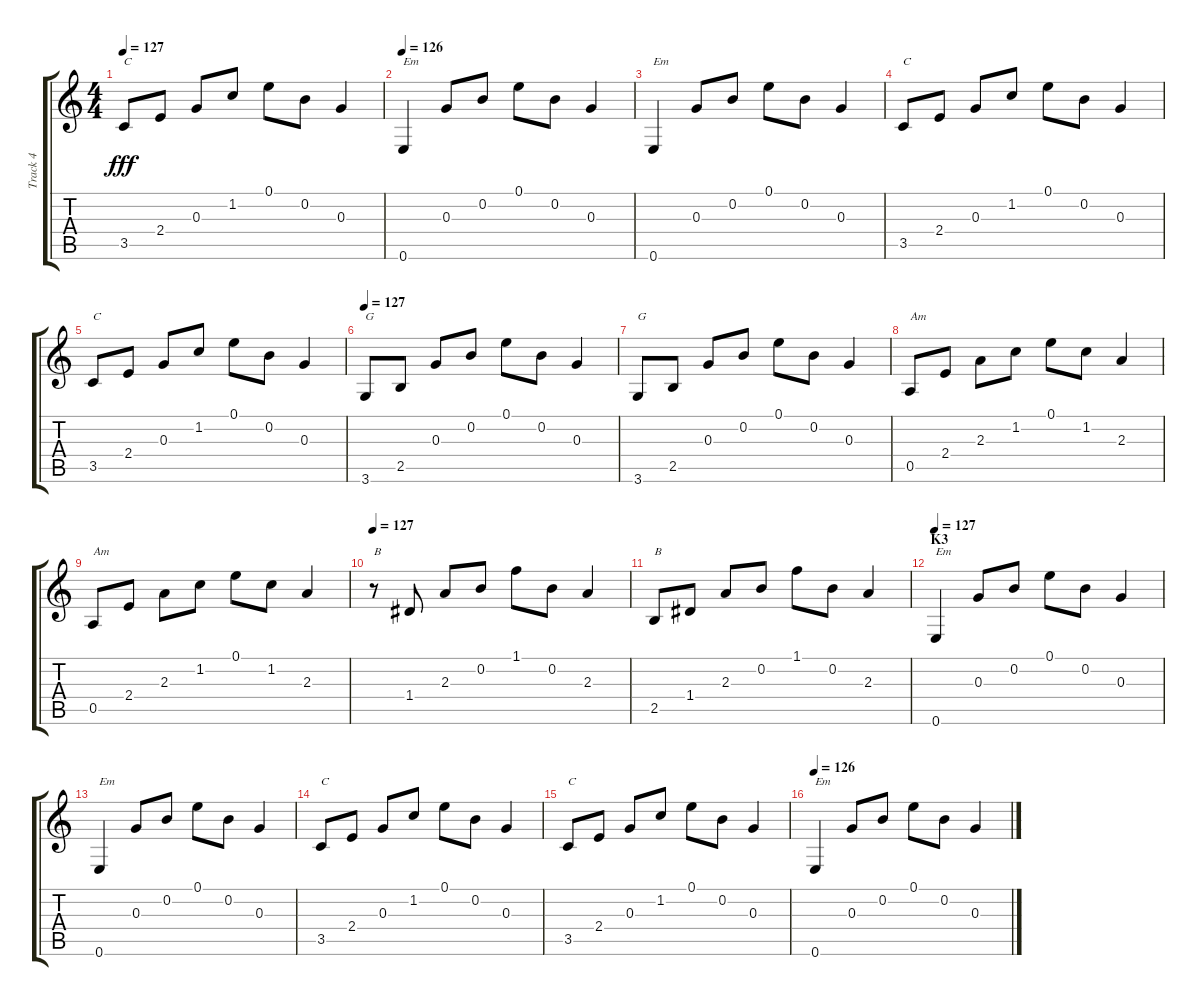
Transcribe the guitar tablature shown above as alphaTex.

\track ("Track 4" "Track 4") {instrument acousticguitarsteel}
\staff {score tabs}
\tuning (E4 B3 G3 D3 A2 E2) {hide}
\ts (4 4)
\tempo 127
\clef g2
\ks c
3.5.8{txt "C" dy fff} 2.4.8 0.3.8 1.2.8 0.1.8 0.2.8 0.3.4 |
\tempo 126
0.6.4{txt "Em"} 0.3.8 0.2.8 0.1.8 0.2.8 0.3.4 |
0.6.4{txt "Em"} 0.3.8 0.2.8 0.1.8 0.2.8 0.3.4 |
3.5.8{txt "C"} 2.4.8 0.3.8 1.2.8 0.1.8 0.2.8 0.3.4 |
3.5.8{txt "C"} 2.4.8 0.3.8 1.2.8 0.1.8 0.2.8 0.3.4 |
\tempo 127
3.6.8{txt "G"} 2.5.8 0.3.8 0.2.8 0.1.8 0.2.8 0.3.4 |
3.6.8{txt "G"} 2.5.8 0.3.8 0.2.8 0.1.8 0.2.8 0.3.4 |
0.5.8{txt "Am"} 2.4.8 2.3.8 1.2.8 0.1.8 1.2.8 2.3.4 |
0.5.8{txt "Am"} 2.4.8 2.3.8 1.2.8 0.1.8 1.2.8 2.3.4 |
\tempo 127
r.8{txt "B"} 1.4.8 2.3.8 0.2.8 1.1.8 0.2.8 2.3.4 |
2.5.8{txt "B"} 1.4.8 2.3.8 0.2.8 1.1.8 0.2.8 2.3.4 |
\section ("" "K3")
\tempo 127
0.6.4{txt "Em"} 0.3.8 0.2.8 0.1.8 0.2.8 0.3.4 |
0.6.4{txt "Em"} 0.3.8 0.2.8 0.1.8 0.2.8 0.3.4 |
3.5.8{txt "C"} 2.4.8 0.3.8 1.2.8 0.1.8 0.2.8 0.3.4 |
3.5.8{txt "C"} 2.4.8 0.3.8 1.2.8 0.1.8 0.2.8 0.3.4 |
\tempo 126
0.6.4{txt "Em"} 0.3.8 0.2.8 0.1.8 0.2.8 0.3.4
